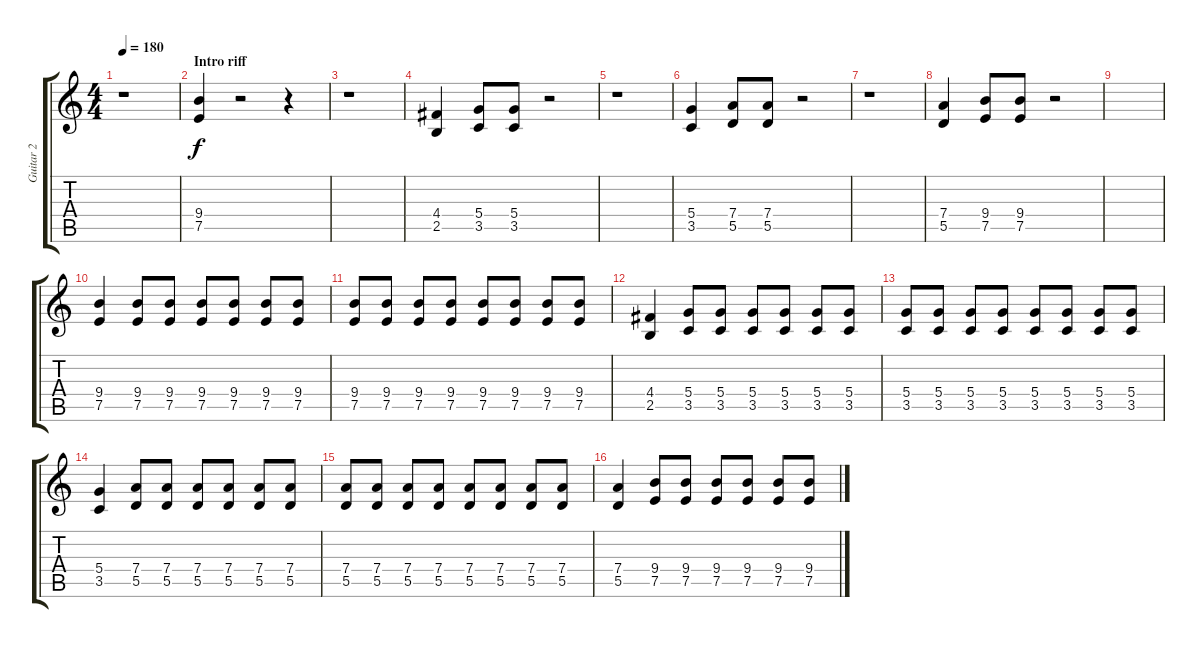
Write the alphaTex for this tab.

\track ("Guitar 2" "Guitar 2") {instrument overdrivenguitar}
\staff {score tabs}
\tuning (E4 B3 G3 D3 A2 E2) {hide}
\ts (4 4)
\tempo 180
\clef g2
\ks c
r.1{dy f instrument overdrivenguitar} |
\section ("" "Intro riff")
(9.4 7.5).4 r.2 r.4 |
r.1 |
(4.4 2.5).4 (5.4 3.5).8 (5.4 3.5).8 r.2 |
r.1 |
(5.4 3.5).4 (7.4 5.5).8 (7.4 5.5).8 r.2 |
r.1 |
(7.4 5.5).4 (9.4 7.5).8 (9.4 7.5).8 r.2 |
|
(9.4 7.5).4 (9.4 7.5).8 (9.4 7.5).8 (9.4 7.5).8 (9.4 7.5).8 (9.4 7.5).8 (9.4 7.5).8 |
(9.4 7.5).8 (9.4 7.5).8 (9.4 7.5).8 (9.4 7.5).8 (9.4 7.5).8 (9.4 7.5).8 (9.4 7.5).8 (9.4 7.5).8 |
(4.4 2.5).4 (5.4 3.5).8 (5.4 3.5).8 (5.4 3.5).8 (5.4 3.5).8 (5.4 3.5).8 (5.4 3.5).8 |
(5.4 3.5).8 (5.4 3.5).8 (5.4 3.5).8 (5.4 3.5).8 (5.4 3.5).8 (5.4 3.5).8 (5.4 3.5).8 (5.4 3.5).8 |
(5.4 3.5).4 (7.4 5.5).8 (7.4 5.5).8 (7.4 5.5).8 (7.4 5.5).8 (7.4 5.5).8 (7.4 5.5).8 |
(7.4 5.5).8 (7.4 5.5).8 (7.4 5.5).8 (7.4 5.5).8 (7.4 5.5).8 (7.4 5.5).8 (7.4 5.5).8 (7.4 5.5).8 |
(7.4 5.5).4 (9.4 7.5).8 (9.4 7.5).8 (9.4 7.5).8 (9.4 7.5).8 (9.4 7.5).8 (9.4 7.5).8
